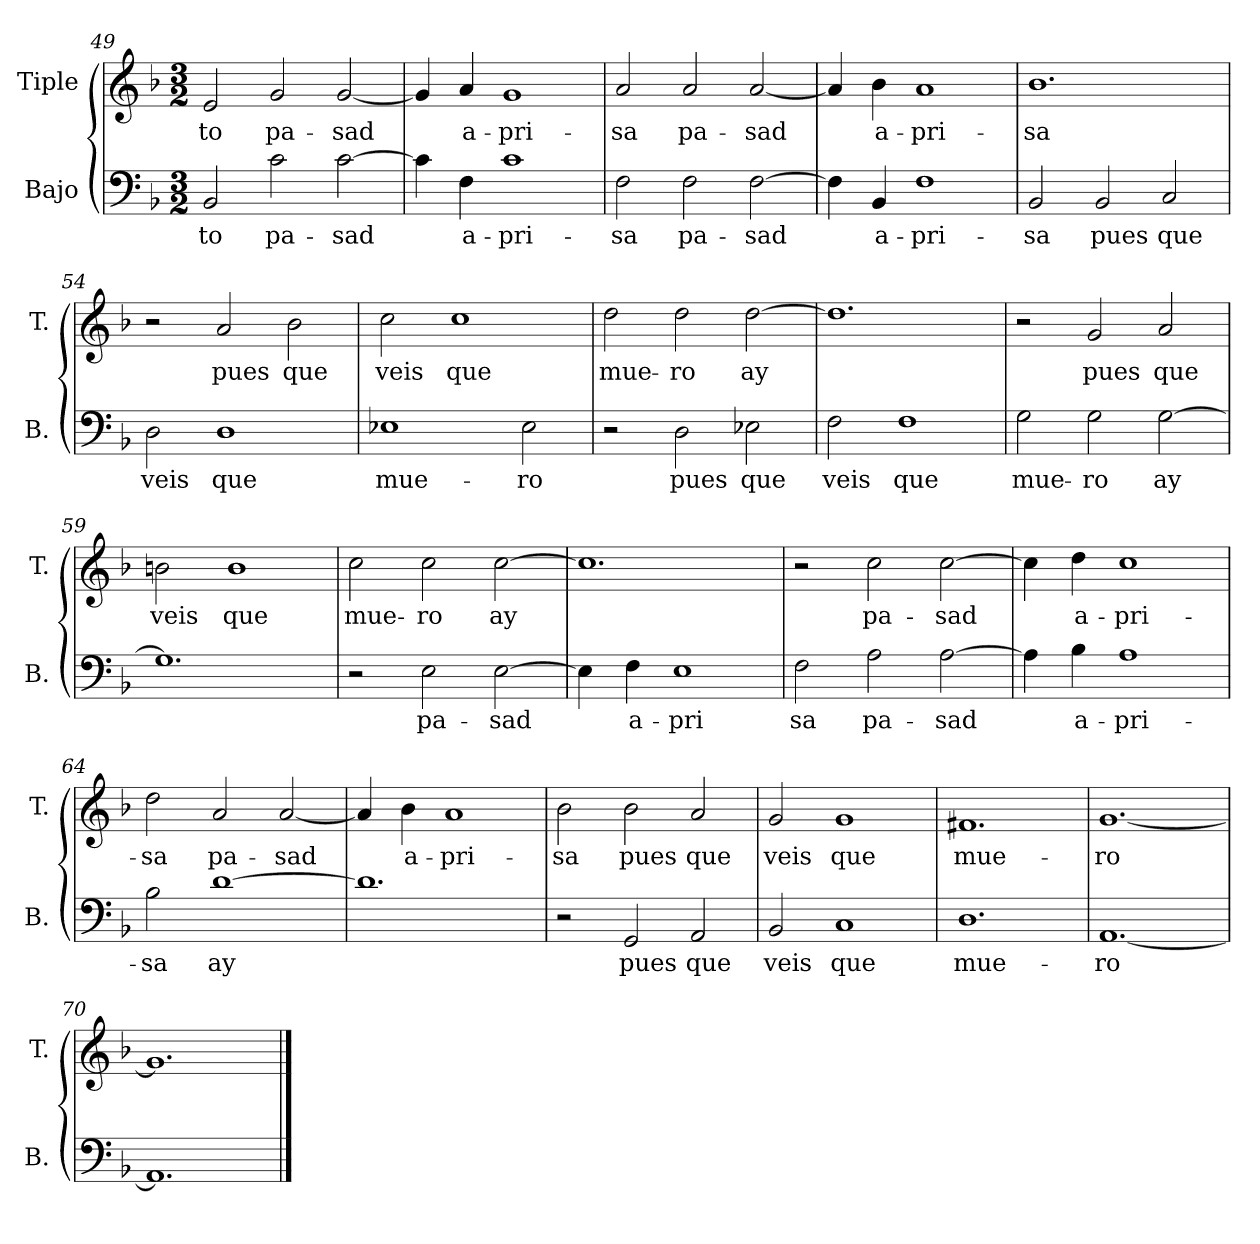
**kern	**text	**kern	**text
*part2	*part2	*part1	*part1
*staff2	*staff2	*staff1	*staff1
*I"Bajo	*	*I"Tiple	*
*I'B.	*	*I'T.	*
*clefF4	*	*clefG2	*
*k[b-]	*	*k[b-]	*
*M3/2	*	*M3/2	*
=49	=49	=49	=49
2BB-	-to	2e	-to
2c	pa-	2g	pa-
[2c	-sad	[2g	-sad
=50	=50	=50	=50
4c]	.	4g]	.
4F	a-	4a	a-
1c	-pri-	1g	-pri-
=51	=51	=51	=51
2F	-sa	2a	-sa
2F	pa-	2a	pa-
[2F	-sad	[2a	-sad
=52	=52	=52	=52
4F]	.	4a]	.
4BB-	a-	4b-	a-
1F	-pri-	1a	-pri-
=53	=53	=53	=53
2BB-	-sa	1.b-	-sa
2BB-	pues	.	.
2C	que	.	.
=54	=54	=54	=54
2D	veis	2r	.
1D	que	2a	pues
.	.	2b-	que
=55	=55	=55	=55
1E-X	mue-	2cc	veis
.	.	1cc	que
2E-	-ro	.	.
=56	=56	=56	=56
2r	.	2dd	mue-
2D	pues	2dd	-ro
2E-X	que	[2dd	ay
=57	=57	=57	=57
2F	veis	1.dd]	.
1F	que	.	.
=58	=58	=58	=58
2G	mue-	2r	.
2G	-ro	2g	pues
[2G	ay	2a	que
=59	=59	=59	=59
1.G]	.	2bn	veis
.	.	1b	que
=60	=60	=60	=60
2r	.	2cc	mue-
2E	pa-	2cc	-ro
[2E	-sad	[2cc	ay
=61	=61	=61	=61
4E]	.	1.cc]	.
4F	a-	.	.
1E	-pri	.	.
=62	=62	=62	=62
2F	-sa	2r	.
2A	pa-	2cc	pa-
[2A	-sad	[2cc	-sad
=63	=63	=63	=63
4A]	.	4cc]	.
4B-	a-	4dd	a-
1A	-pri-	1cc	-pri-
=64	=64	=64	=64
2B-	-sa	2dd	-sa
[1d	ay	2a	pa-
.	.	[2a	-sad
=65	=65	=65	=65
1.d]	.	4a]	.
.	.	4b-	a-
.	.	1a	-pri-
=66	=66	=66	=66
2r	.	2b-	-sa
2GG	pues	2b-	pues
2AA	que	2a	que
=67	=67	=67	=67
2BB-	veis	2g	veis
1C	que	1g	que
=68	=68	=68	=68
1.D	mue-	1.f#X	mue-
=69	=69	=69	=69
[1.AA	-ro	[1.g	-ro
=70	=70	=70	=70
1.AA]	.	1.g]	.
==	==	==	==
*-	*-	*-	*-
